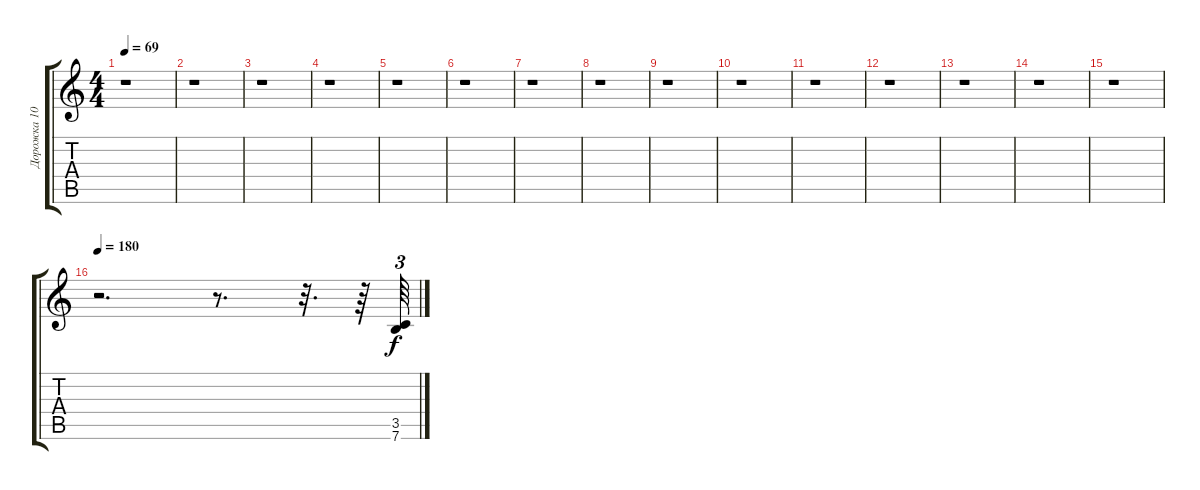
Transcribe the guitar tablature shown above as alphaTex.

\track ("Дорожка 10" "Дорожка 10") {instrument acousticguitarsteel}
\staff {score tabs}
\tuning (E4 B3 G3 D3 A2 E2) {hide}
\ts (4 4)
\tempo 69
\clef g2
\ks c
r.1{dy f} |
r.1 |
r.1 |
r.1 |
r.1 |
r.1 |
r.1 |
r.1 |
r.1 |
r.1 |
r.1 |
r.1 |
r.1 |
r.1 |
r.1 |
\tempo 180
r.2{d} r.8{d} r.32{d} r.64 (3.5 7.6).64{tu (3 2)}
